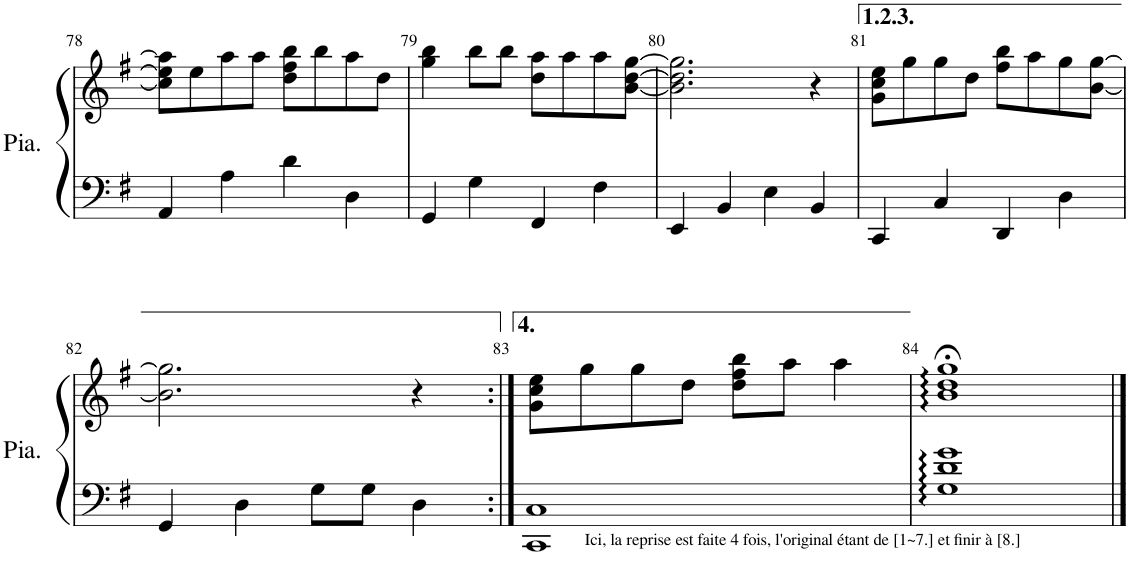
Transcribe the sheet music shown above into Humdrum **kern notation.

**kern	**kern
*part1	*part1
*staff2	*staff1
*I"Piano	*
*I'Pia.	*
!!LO:PB:g=z
*clefF4	*clefG2
*k[f#]	*k[f#]
*M4/4	*M4/4
*met(c)	*met(c)
=78	=78
4AA/	8cc\] 8ee\] 8aa\]L
.	8ee\
4A\	8aa\
.	8aa\J
4d\	8dd\ 8ff#\ 8bb\L
.	8bb\
4D\	8aa\
.	8dd\J
=79	=79
4GG/	4gg\ 4bb\
4G\	8bb\L
.	8bb\J
4FF#/	8dd\ 8aa\L
.	8aa\
4F#\	8aa\
.	[8b\ [8dd\ [8gg\J
=80	=80
4EE/	2.b\] 2.dd\] 2.gg\]
4BB/	.
4E\	.
4BB/	4r
=81	=81
4CC/	8g\ 8cc\ 8ee\L
.	8gg\
4C/	8gg\
.	8dd\J
4DD/	8ff#\ 8bb\L
.	8aa\
4D\	8gg\
.	[8b\ [8gg\J
!!LO:LB:g=z
=82	=82
4GG/	2.b\] 2.gg\]
4D\	.
8G\L	.
8G\J	.
4D\	4r
=83:|!	=83:|!
!LO:TX:b:t=Ici, la reprise est faite 4 fois, l'original étant de [1~7.] et finir à [8.]	!
1CC 1C	8g\ 8cc\ 8ee\L
.	8gg\
.	8gg\
.	8dd\J
.	8dd\ 8ff#\ 8bb\L
.	8aa\J
.	4aa\
=84	=84
1G: 1d: 1g:	1b:;< 1dd:;< 1gg:;<
==	==
*-	*-
